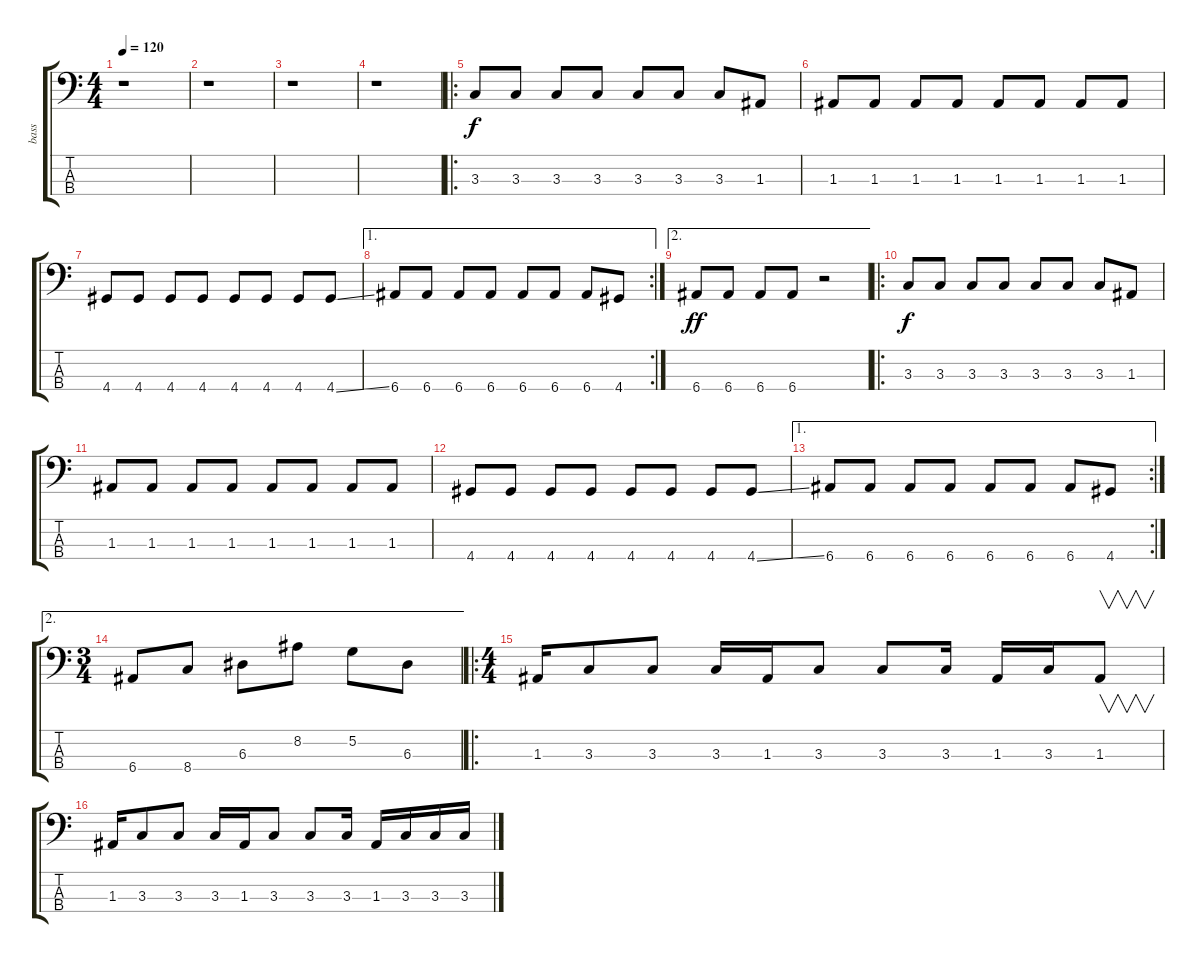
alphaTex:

\track ("bass" "bass") {instrument electricbassfinger}
\staff {score tabs}
\tuning (G2 D2 A1 E1) {hide}
\ts (4 4)
\section ("" "")
\tempo 120
\clef f4
\ks c
r.1{dy f instrument electricbassfinger} |
r.1 |
r.1 |
r.1 |
\ro
\section ("" "")
3.3.8 3.3.8 3.3.8 3.3.8 3.3.8 3.3.8 3.3.8 1.3.8 |
1.3.8 1.3.8 1.3.8 1.3.8 1.3.8 1.3.8 1.3.8 1.3.8 |
4.4.8 4.4.8 4.4.8 4.4.8 4.4.8 4.4.8 4.4.8 4.4{ss}.8 |
\ae 1
\rc 2
6.4.8 6.4.8 6.4.8 6.4.8 6.4.8 6.4.8 6.4.8 4.4.8 |
\ae 2
6.4.8{dy ff} 6.4.8 6.4.8 6.4.8 r.2 |
\ro
\section ("" "")
3.3.8{dy f} 3.3.8 3.3.8 3.3.8 3.3.8 3.3.8 3.3.8 1.3.8 |
1.3.8 1.3.8 1.3.8 1.3.8 1.3.8 1.3.8 1.3.8 1.3.8 |
4.4.8 4.4.8 4.4.8 4.4.8 4.4.8 4.4.8 4.4.8 4.4{ss}.8 |
\ae 1
\rc 2
6.4.8 6.4.8 6.4.8 6.4.8 6.4.8 6.4.8 6.4.8 4.4.8 |
\ae 2
\ts (3 4)
6.4.8 8.4.8 6.3.8 8.2.8 5.2.8 6.3.8 |
\ro
\ts (4 4)
\section ("" "")
1.3.16 3.3.8 3.3.8 3.3.16 1.3.16 3.3.8 3.3.8 3.3.16 1.3.16 3.3.16 1.3.8{v} |
1.3.16 3.3.8 3.3.8 3.3.16 1.3.16 3.3.8 3.3.8 3.3.16 1.3.16 3.3.16 3.3.16 3.3.16
